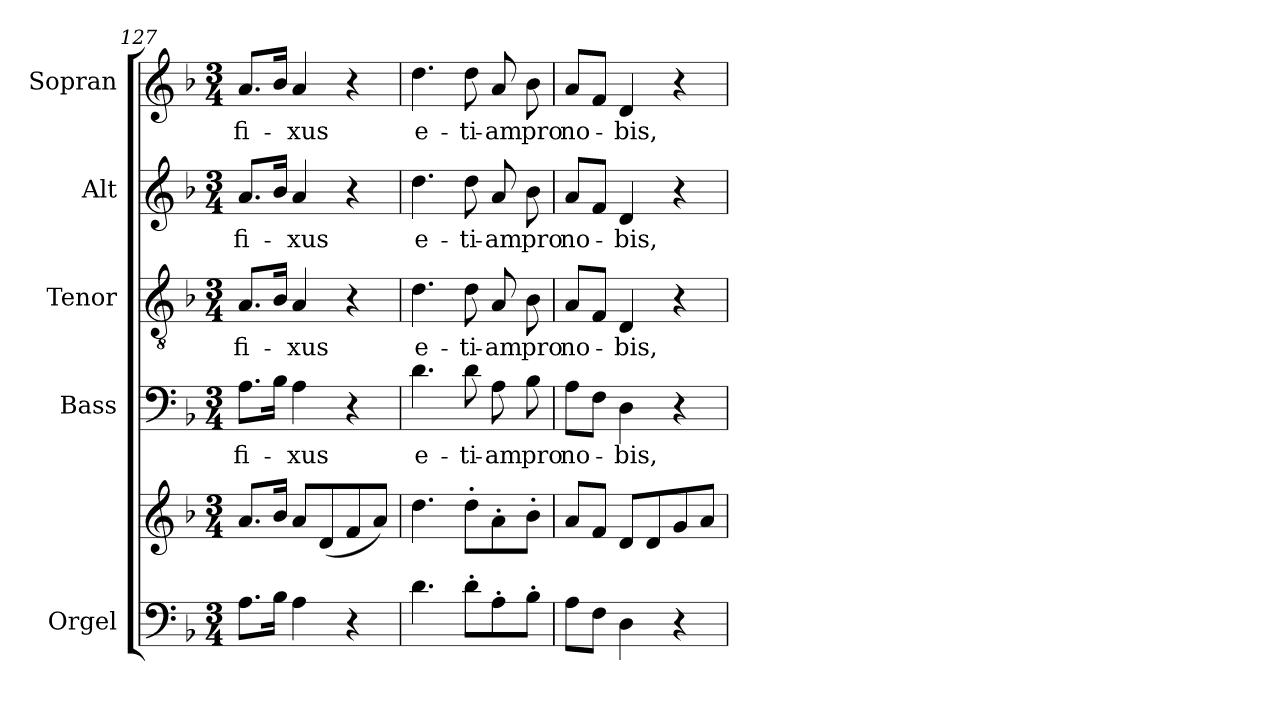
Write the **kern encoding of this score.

**kern	**kern	**kern	**text	**kern	**text	**kern	**text	**kern	**text
*part5	*part5	*part4	*part4	*part3	*part3	*part2	*part2	*part1	*part1
*staff6	*staff5	*staff4	*staff4	*staff3	*staff3	*staff2	*staff2	*staff1	*staff1
*I"Orgel	*	*I"Bass	*	*I"Tenor	*	*I"Alt	*	*I"Sopran	*
*I'Org.	*	*I'B.	*	*I'T.	*	*I'A.	*	*I'S.	*
!!LO:PB:g=z
*clefF4	*clefG2	*clefF4	*	*clefGv2	*	*clefG2	*	*clefG2	*
*k[b-]	*k[b-]	*k[b-]	*	*k[b-]	*	*k[b-]	*	*k[b-]	*
*F:	*F:	*F:	*	*F:	*	*F:	*	*F:	*
*M3/4	*M3/4	*M3/4	*	*M3/4	*	*M3/4	*	*M3/4	*
=127	=127	=127	=127	=127	=127	=127	=127	=127	=127
!	!	!	!LO:LY:b	!	!LO:LY:b	!	!LO:LY:b	!	!LO:LY:b
8.A\L	8.a/L	8.A\L	-fi-	8.A/L	-fi-	8.a/L	-fi-	8.a/L	-fi-
16B-\Jk	16b-/Jk	16B-\Jk	.	16B-/Jk	.	16b-/Jk	.	16b-/Jk	.
!	!	!	!LO:LY:b	!	!LO:LY:b	!	!LO:LY:b	!	!LO:LY:b
4A\	8a/L	4A\	-xus	4A/	-xus	4a/	-xus	4a/	-xus
.	(<8d/	.	.	.	.	.	.	.	.
4r	8f/	4r	.	4r	.	4r	.	4r	.
.	8a/J)	.	.	.	.	.	.	.	.
=128	=128	=128	=128	=128	=128	=128	=128	=128	=128
!	!	!	!LO:LY:b	!	!LO:LY:b	!	!LO:LY:b	!	!LO:LY:b
4.d\	4.dd\	4.d\	e-	4.d\	e-	4.dd\	e-	4.dd\	e-
!	!	!	!LO:LY:b	!	!LO:LY:b	!	!LO:LY:b	!	!LO:LY:b
8d'>\L	8dd'>\L	8d\	-ti-	8d\	-ti-	8dd\	-ti-	8dd\	-ti-
!	!	!	!LO:LY:b	!	!LO:LY:b	!	!LO:LY:b	!	!LO:LY:b
8A'>\	8a'>\	8A\	-am	8A/	-am	8a/	-am	8a/	-am
!	!	!	!LO:LY:b	!	!LO:LY:b	!	!LO:LY:b	!	!LO:LY:b
8B-'>\J	8b-'>\J	8B-\	pro	8B-\	pro	8b-\	pro	8b-\	pro
=129	=129	=129	=129	=129	=129	=129	=129	=129	=129
!	!	!	!LO:LY:b	!	!LO:LY:b	!	!LO:LY:b	!	!LO:LY:b
8A\L	8a/L	8A\L	no-	8A/L	no-	8a/L	no-	8a/L	no-
8F\J	8f/J	8F\J	.	8F/J	.	8f/J	.	8f/J	.
!	!	!	!LO:LY:b	!	!LO:LY:b	!	!LO:LY:b	!	!LO:LY:b
4D\	8d/L	4D\	-bis,	4D/	-bis,	4d/	-bis,	4d/	-bis,
.	8d/	.	.	.	.	.	.	.	.
4r	8g/	4r	.	4r	.	4r	.	4r	.
.	8a/J	.	.	.	.	.	.	.	.
=	=	=	=	=	=	=	=	=	=
*-	*-	*-	*-	*-	*-	*-	*-	*-	*-
